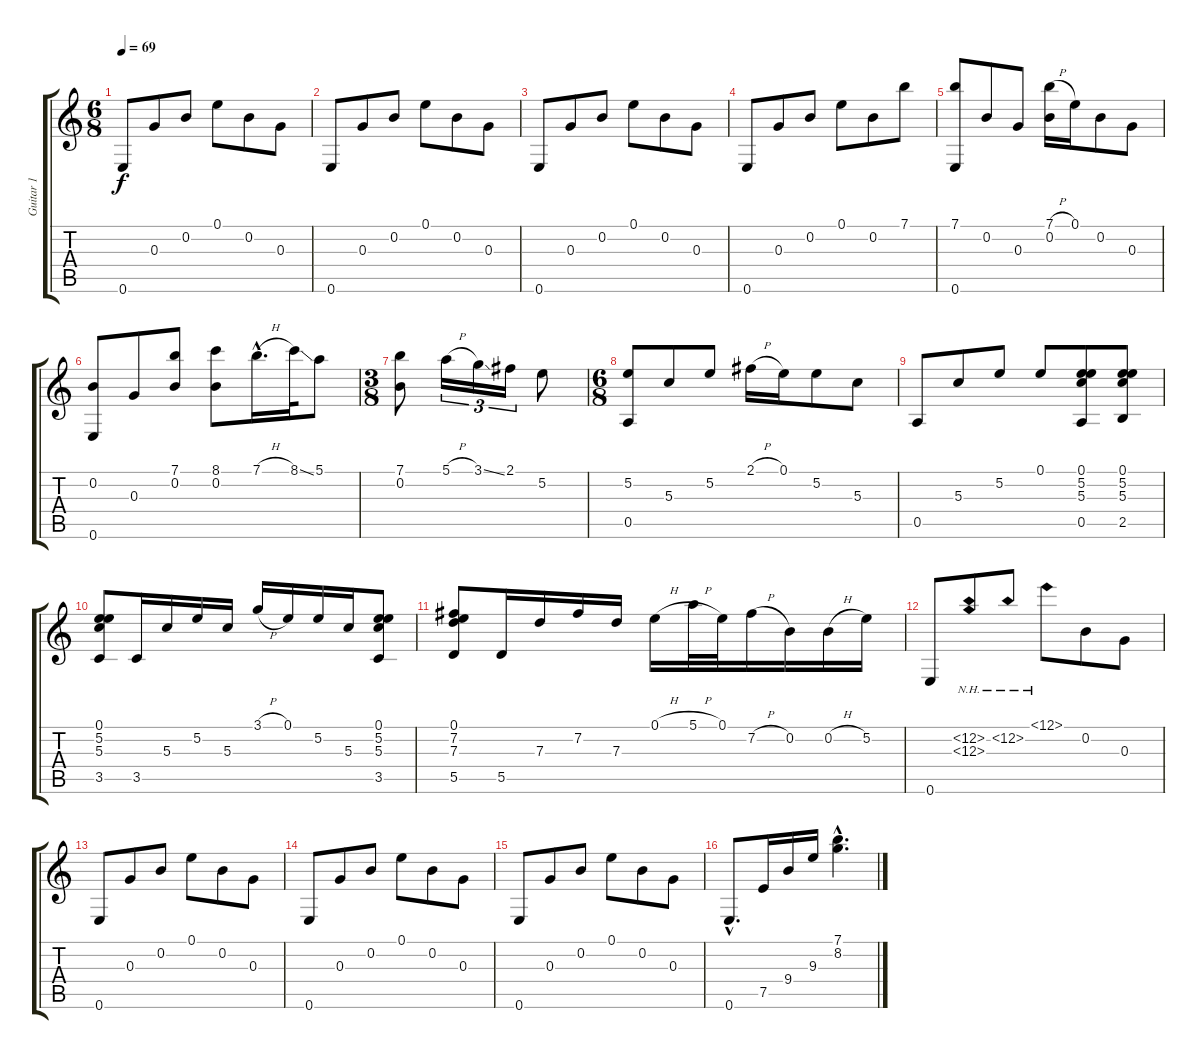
\track ("Guitar 1" "Guitar 1") {instrument acousticguitarsteel}
\staff {score tabs}
\tuning (E4 B3 G3 D3 A2 E2) {hide}
\ts (6 8)
\tempo 69
\clef g2
\ks c
0.6.8{dy f instrument acousticguitarsteel} 0.3.8 0.2.8 0.1.8 0.2.8 0.3.8 |
0.6.8 0.3.8 0.2.8 0.1.8 0.2.8 0.3.8 |
0.6.8 0.3.8 0.2.8 0.1.8 0.2.8 0.3.8 |
0.6.8 0.3.8 0.2.8 0.1.8 0.2.8 7.1.8 |
(7.1 0.6).8 0.2.8 0.3.8 (7.1{h} 0.2).16 0.1.16 0.2.8 0.3.8 |
(0.2 0.6).8 0.3.8 (7.1 0.2).8 (8.1 0.2).8 7.1{h hac}.16{d} 8.1{ss}.32 5.1.8 |
\ts (3 8)
(7.1 0.2).8 5.1{h}.16{tu (3 2)} 3.1{ss}.16{tu (3 2)} 2.1.16{tu (3 2)} 5.2.8 |
\ts (6 8)
(5.2 0.5).8 5.3.8 5.2.8 2.1{h}.16 0.1.16 5.2.8 5.3.8 |
0.5.8 5.3.8 5.2.8 0.1.8 (0.1 5.2 5.3 0.5).8 (0.1 5.2 5.3 2.5).8 |
(0.1 5.2 5.3 3.5).8 3.5.16 5.3.16 5.2.16 5.3.16 3.1{h}.16 0.1.16 5.2.16 5.3.16 (0.1 5.2 5.3 3.5).8 |
(0.1 7.2 7.3 5.5).8 5.5.16 7.3.16 7.2.16 7.3.16 0.1{h}.16 5.1{h}.32 0.1.32 7.2{h}.16 0.2.16 0.2{h}.16 5.2.16 |
0.6.8 (12.2{nh} 12.3{nh}).8 12.2{nh}.8 12.1{nh}.8 0.2.8 0.3.8 |
0.6.8 0.3.8 0.2.8 0.1.8 0.2.8 0.3.8 |
0.6.8 0.3.8 0.2.8 0.1.8 0.2.8 0.3.8 |
0.6.8 0.3.8 0.2.8 0.1.8 0.2.8 0.3.8 |
0.6{hac}.8{d} 7.5.16 9.4.16 9.3.16 (7.1{hac} 8.2{hac}).4{d}
